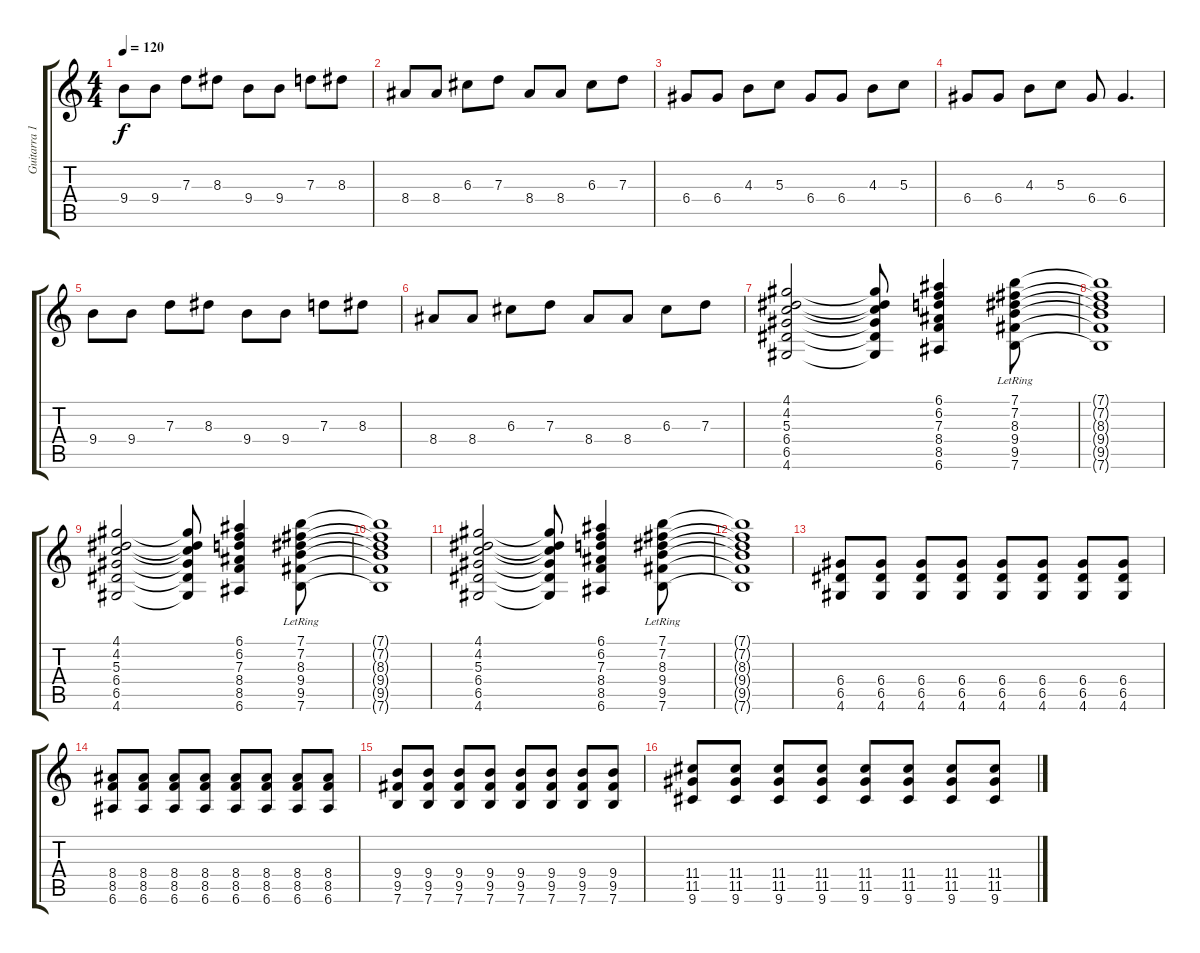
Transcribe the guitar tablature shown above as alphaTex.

\track ("Guitarra 1" "Guitarra 1") {instrument electricguitarclean}
\staff {score tabs}
\tuning (E4 B3 G3 D3 A2 E2) {hide}
\ts (4 4)
\tempo 120
\clef g2
\ks c
9.4.8{dy f} 9.4.8 7.3.8 8.3.8 9.4.8 9.4.8 7.3.8 8.3.8 |
8.4.8 8.4.8 6.3.8 7.3.8 8.4.8 8.4.8 6.3.8 7.3.8 |
6.4.8 6.4.8 4.3.8 5.3.8 6.4.8 6.4.8 4.3.8 5.3.8 |
6.4.8 6.4.8 4.3.8 5.3.8 6.4.8 6.4.4{d} |
9.4.8 9.4.8 7.3.8 8.3.8 9.4.8 9.4.8 7.3.8 8.3.8 |
8.4.8 8.4.8 6.3.8 7.3.8 8.4.8 8.4.8 6.3.8 7.3.8 |
(4.1 4.2 5.3 6.4 6.5 4.6).2 (4.1{t} 4.2{t} 5.3{t} 6.4{t} 6.5{t} 4.6{t}).8 (6.1 6.2 7.3 8.4 8.5 6.6).4 (7.1{lr} 7.2 8.3 9.4 9.5 7.6).8 |
(7.1{t} 7.2{t} 8.3{t} 9.4{t} 9.5{t} 7.6{t}).1 |
(4.1 4.2 5.3 6.4 6.5 4.6).2 (4.1{t} 4.2{t} 5.3{t} 6.4{t} 6.5{t} 4.6{t}).8 (6.1 6.2 7.3 8.4 8.5 6.6).4 (7.1{lr} 7.2 8.3 9.4 9.5 7.6).8 |
(7.1{t} 7.2{t} 8.3{t} 9.4{t} 9.5{t} 7.6{t}).1 |
(4.1 4.2 5.3 6.4 6.5 4.6).2 (4.1{t} 4.2{t} 5.3{t} 6.4{t} 6.5{t} 4.6{t}).8 (6.1 6.2 7.3 8.4 8.5 6.6).4 (7.1{lr} 7.2 8.3 9.4 9.5 7.6).8 |
(7.1{t} 7.2{t} 8.3{t} 9.4{t} 9.5{t} 7.6{t}).1 |
(6.4 6.5 4.6).8 (6.4 6.5 4.6).8 (6.4 6.5 4.6).8 (6.4 6.5 4.6).8 (6.4 6.5 4.6).8 (6.4 6.5 4.6).8 (6.4 6.5 4.6).8 (6.4 6.5 4.6).8 |
(8.4 8.5 6.6).8 (8.4 8.5 6.6).8 (8.4 8.5 6.6).8 (8.4 8.5 6.6).8 (8.4 8.5 6.6).8 (8.4 8.5 6.6).8 (8.4 8.5 6.6).8 (8.4 8.5 6.6).8 |
(9.4 9.5 7.6).8 (9.4 9.5 7.6).8 (9.4 9.5 7.6).8 (9.4 9.5 7.6).8 (9.4 9.5 7.6).8 (9.4 9.5 7.6).8 (9.4 9.5 7.6).8 (9.4 9.5 7.6).8 |
(11.4 11.5 9.6).8 (11.4 11.5 9.6).8 (11.4 11.5 9.6).8 (11.4 11.5 9.6).8 (11.4 11.5 9.6).8 (11.4 11.5 9.6).8 (11.4 11.5 9.6).8 (11.4 11.5 9.6).8
